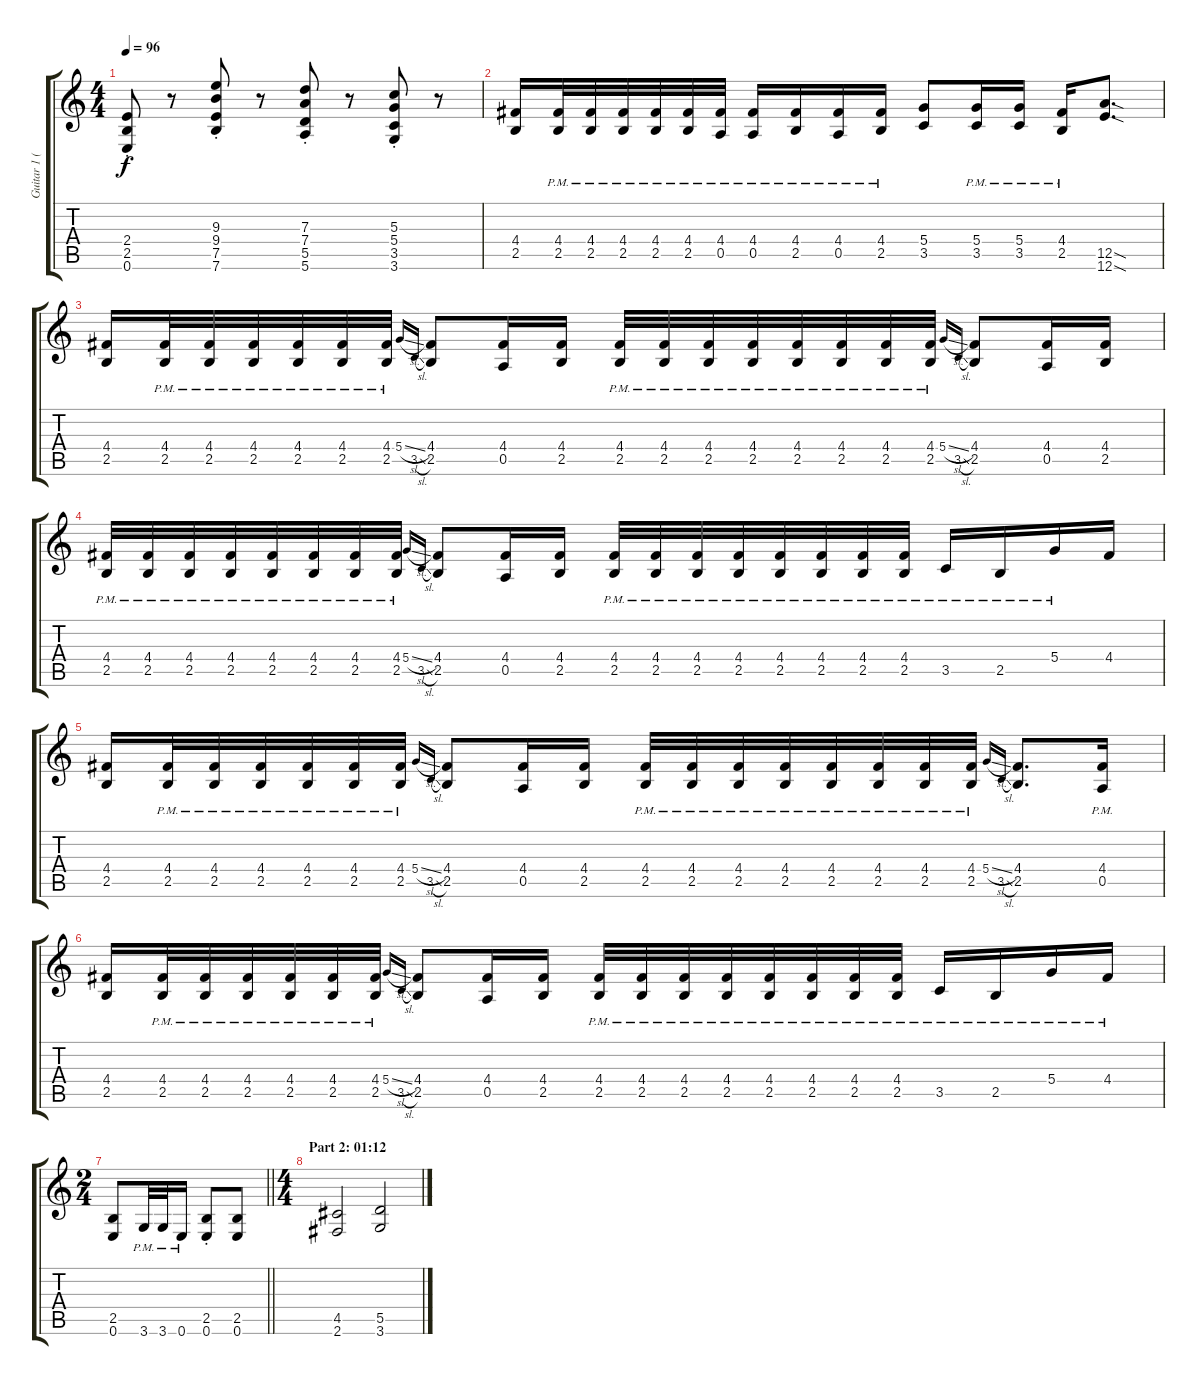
\track ("Guitar 1 (Distortion)" "Guitar 1 (") {instrument distortionguitar}
\staff {score tabs}
\tuning (E4 B3 G3 D3 A2 E2) {hide}
\ts (4 4)
\tempo 96
\clef g2
\ks c
(2.4{st} 2.5{st} 0.6{st}).8{dy f} r.8 (9.3{st} 9.4{st} 7.5{st} 7.6{st}).8 r.8 (7.3{st} 7.4{st} 5.5{st} 5.6{st}).8 r.8 (5.3{st} 5.4{st} 3.5{st} 3.6{st}).8 r.8 |
(4.4 2.5).16 (4.4{pm} 2.5{pm}).32 (4.4{pm} 2.5{pm}).32 (4.4{pm} 2.5{pm}).32 (4.4{pm} 2.5{pm}).32 (4.4{pm} 2.5{pm}).32 (4.4{pm} 0.5{pm}).32 (4.4{pm} 0.5{pm}).16 (4.4{pm} 2.5{pm}).16 (4.4{pm} 0.5{pm}).16 (4.4{pm} 2.5{pm}).16 (5.4 3.5).8 (5.4{pm} 3.5{pm}).16 (5.4{pm} 3.5{pm}).16 (4.4{pm} 2.5{pm}).16 (12.5{sod} 12.6{sod}).8{d} |
(4.4 2.5).16 (4.4{pm} 2.5{pm}).32 (4.4{pm} 2.5{pm}).32 (4.4{pm} 2.5{pm}).32 (4.4{pm} 2.5{pm}).32 (4.4{pm} 2.5{pm}).32 (4.4{pm} 2.5{pm}).32 5.4{sl}.16{gr onbeat} 3.5{sl}.16{gr onbeat} (4.4 2.5).8 (4.4 0.5).16 (4.4 2.5).16 (4.4{pm} 2.5{pm}).32 (4.4{pm} 2.5{pm}).32 (4.4{pm} 2.5{pm}).32 (4.4{pm} 2.5{pm}).32 (4.4{pm} 2.5{pm}).32 (4.4{pm} 2.5{pm}).32 (4.4{pm} 2.5{pm}).32 (4.4{pm} 2.5{pm}).32 5.4{sl}.16{gr onbeat} 3.5{sl}.16{gr onbeat} (4.4 2.5).8 (4.4 0.5).16 (4.4 2.5).16 |
(4.4{pm} 2.5{pm}).32 (4.4{pm} 2.5{pm}).32 (4.4{pm} 2.5{pm}).32 (4.4{pm} 2.5{pm}).32 (4.4{pm} 2.5{pm}).32 (4.4{pm} 2.5{pm}).32 (4.4{pm} 2.5{pm}).32 (4.4{pm} 2.5{pm}).32 5.4{sl}.16{gr onbeat} 3.5{sl}.16{gr onbeat} (4.4 2.5).8 (4.4 0.5).16 (4.4 2.5).16 (4.4{pm} 2.5{pm}).32 (4.4{pm} 2.5{pm}).32 (4.4{pm} 2.5{pm}).32 (4.4{pm} 2.5{pm}).32 (4.4{pm} 2.5{pm}).32 (4.4{pm} 2.5{pm}).32 (4.4{pm} 2.5{pm}).32 (4.4{pm} 2.5{pm}).32 3.5{pm}.16 2.5{pm}.16 5.4{pm}.16 4.4.16 |
(4.4 2.5).16 (4.4{pm} 2.5{pm}).32 (4.4{pm} 2.5{pm}).32 (4.4{pm} 2.5{pm}).32 (4.4{pm} 2.5{pm}).32 (4.4{pm} 2.5{pm}).32 (4.4{pm} 2.5{pm}).32 5.4{sl}.16{gr onbeat} 3.5{sl}.16{gr onbeat} (4.4 2.5).8 (4.4 0.5).16 (4.4 2.5).16 (4.4{pm} 2.5{pm}).32 (4.4{pm} 2.5{pm}).32 (4.4{pm} 2.5{pm}).32 (4.4{pm} 2.5{pm}).32 (4.4{pm} 2.5{pm}).32 (4.4{pm} 2.5{pm}).32 (4.4{pm} 2.5{pm}).32 (4.4{pm} 2.5{pm}).32 5.4{sl}.16{gr onbeat} 3.5{sl}.16{gr onbeat} (4.4 2.5).8{d} (4.4{pm} 0.5{pm}).16 |
(4.4 2.5).16 (4.4{pm} 2.5{pm}).32 (4.4{pm} 2.5{pm}).32 (4.4{pm} 2.5{pm}).32 (4.4{pm} 2.5{pm}).32 (4.4{pm} 2.5{pm}).32 (4.4{pm} 2.5{pm}).32 5.4{sl}.16{gr onbeat} 3.5{sl}.16{gr onbeat} (4.4 2.5).8 (4.4 0.5).16 (4.4 2.5).16 (4.4{pm} 2.5{pm}).32 (4.4{pm} 2.5{pm}).32 (4.4{pm} 2.5{pm}).32 (4.4{pm} 2.5{pm}).32 (4.4{pm} 2.5{pm}).32 (4.4{pm} 2.5{pm}).32 (4.4{pm} 2.5{pm}).32 (4.4{pm} 2.5{pm}).32 3.5{pm}.16 2.5{pm}.16 5.4{pm}.16 4.4{pm}.16 |
\ts (2 4)
\barLineRight lightlight
(2.5 0.6).8 3.6{pm}.32 3.6{pm}.32 0.6{pm}.16 (2.5{st} 0.6{st}).8 (2.5 0.6).8 |
\ts (4 4)
\section ("" "Part 2: 01:12")
(4.5 2.6).2 (5.5 3.6).2
